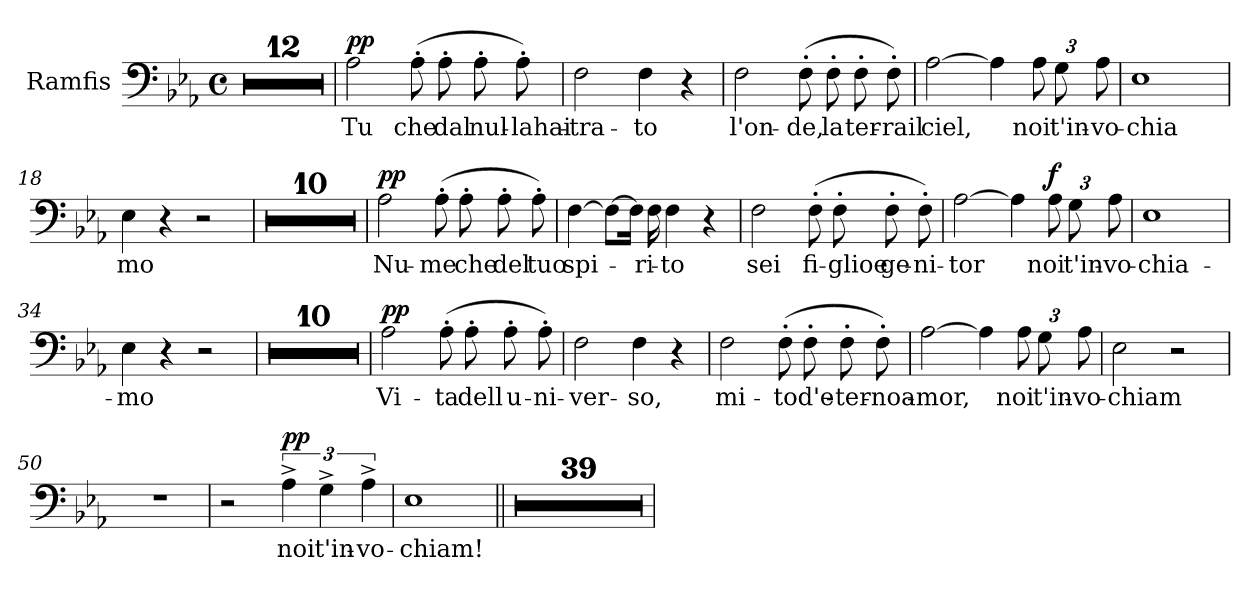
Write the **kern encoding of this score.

**kern	**text	**dynam
*part1	*part1	*part1
*staff1	*staff1	*staff1
*I"Ramfis	*	*
*I'Ram	*	*
*clefF4	*	*
*k[b-e-a-]	*	*
*M4/4	*	*
*met(c)	*	*
=1	=1	=1
1r	.	.
=2	=2	=2
1r	.	.
=3	=3	=3
1r	.	.
=4	=4	=4
1r	.	.
!!LO:LB:g=z
=5	=5	=5
1r	.	.
=6	=6	=6
1r	.	.
=7	=7	=7
1r	.	.
=8	=8	=8
1r	.	.
!!LO:LB:g=z
=9	=9	=9
1r	.	.
=10	=10	=10
1r	.	.
=11	=11	=11
1r	.	.
=12	=12	=12
1r	.	.
!!LO:PB:g=z
=13	=13	=13
!	!LO:LY:b:color=#0055FF	!LO:DY:a
2A-\	Tu	pp
!	!LO:LY:b:color=#0055FF	!
(<8A-'\	che	.
!	!LO:LY:b:color=#0055FF	!
8A-'\	dal	.
!	!LO:LY:b:color=#0055FF	!
8A-'\	nul-	.
!	!LO:LY:b:color=#0055FF	!
8A-'\)	-lahai-	.
=14	=14	=14
!	!LO:LY:b:color=#0055FF	!
2F\	-tra-	.
!	!LO:LY:b:color=#0055FF	!
4F\	-to	.
4r	.	.
=15	=15	=15
!	!LO:LY:b:color=#0055FF	!
2F\	l'on-	.
!	!LO:LY:b:color=#0055FF	!
(<8F'\	-de,	.
!	!LO:LY:b:color=#0055FF	!
8F'\	la	.
!	!LO:LY:b:color=#0055FF	!
8F'\	ter-	.
!	!LO:LY:b:color=#0055FF	!
8F'\)	-rail	.
=16	=16	=16
!	!LO:LY:b:color=#0055FF	!
[2A-\	ciel,	.
4A-\]	.	.
*Xbrackettup	*	*
!	!LO:LY:b:color=#0055FF	!
12A-\	noi	.
!	!LO:LY:b:color=#0055FF	!
12G\	t'in-	.
!	!LO:LY:b:color=#0055FF	!
12A-\	-vo-	.
=17	=17	=17
!	!LO:LY:b:color=#0055FF	!
1E-	-chia	.
!!LO:LB:g=z
=18	=18	=18
!	!LO:LY:b:color=#0055FF	!
4E-\	mo	.
4r	.	.
2r	.	.
=19	=19	=19
1r	.	.
=20	=20	=20
1r	.	.
=21	=21	=21
1r	.	.
!!LO:PB:g=z
=22	=22	=22
1r	.	.
=23	=23	=23
1r	.	.
=24	=24	=24
1r	.	.
!!LO:LB:g=z
=25	=25	=25
1r	.	.
=26	=26	=26
1r	.	.
=27	=27	=27
1r	.	.
=28	=28	=28
1r	.	.
!!LO:LB:g=z
=29	=29	=29
!	!LO:LY:b:color=#0055FF	!LO:DY:a
2A-\	Nu-	pp
!	!LO:LY:b:color=#0055FF	!
(>8A-'\	-me	.
!	!LO:LY:b:color=#0055FF	!
8A-'\	che	.
!	!LO:LY:b:color=#0055FF	!
8A-'\	del	.
!	!LO:LY:b:color=#0055FF	!
8A-'\)	tuo	.
=30	=30	=30
!	!LO:LY:b:color=#0055FF	!
[4F\	spi-	.
8F\L_	.	.
16F\Jk]	.	.
!	!LO:LY:b:color=#0055FF	!
16F\	-ri-	.
!	!LO:LY:b:color=#0055FF	!
4F\	-to	.
4r	.	.
=31	=31	=31
!	!LO:LY:b:color=#0055FF	!
2F\	sei	.
!	!LO:LY:b:color=#0055FF	!
(>8F'\	fi-	.
!	!LO:LY:b:color=#0055FF	!
8F'\	-glioe	.
!	!LO:LY:b:color=#0055FF	!
8F'\	ge-	.
!	!LO:LY:b:color=#0055FF	!
8F'\)	-ni-	.
=32	=32	=32
!	!LO:LY:b:color=#0055FF	!
[2A-\	-tor	.
4A-\]	.	.
!	!LO:LY:b:color=#0055FF	!LO:DY:a
12A-\	noi	f
!	!LO:LY:b:color=#0055FF	!
12G\	t'in-	.
!	!LO:LY:b:color=#0055FF	!
12A-\	-vo-	.
=33	=33	=33
!	!LO:LY:b:color=#0055FF	!
1E-	-chia-	.
!!LO:PB:g=z
=34	=34	=34
!	!LO:LY:b:color=#0055FF	!
4E-\	-mo	.
4r	.	.
2r	.	.
=35	=35	=35
1r	.	.
=36	=36	=36
1r	.	.
=37	=37	=37
1r	.	.
!!LO:LB:g=z
=38	=38	=38
1r	.	.
=39	=39	=39
1r	.	.
=40	=40	=40
1r	.	.
!!LO:LB:g=z
=41	=41	=41
1r	.	.
=42	=42	=42
1r	.	.
=43	=43	=43
1r	.	.
=44	=44	=44
1r	.	.
!!LO:PB:g=z
=45	=45	=45
!	!LO:LY:b:color=#0055FF	!LO:DY:a
2A-\	Vi-	pp
!	!LO:LY:b:color=#0055FF	!
(>8A-'\	-ta	.
!	!LO:LY:b:color=#0055FF	!
8A-'\	dell	.
!	!LO:LY:b:color=#0055FF	!
8A-'\	u-	.
!	!LO:LY:b:color=#0055FF	!
8A-'\)	-ni-	.
=46	=46	=46
!	!LO:LY:b:color=#0055FF	!
2F\	-ver-	.
!	!LO:LY:b:color=#0055FF	!
4F\	-so,	.
4r	.	.
=47	=47	=47
!	!LO:LY:b:color=#0055FF	!
2F\	mi-	.
!	!LO:LY:b:color=#0055FF	!
(>8F'\	-to	.
!	!LO:LY:b:color=#0055FF	!
8F'\	d'e-	.
!	!LO:LY:b:color=#0055FF	!
8F'\	-ter-	.
!	!LO:LY:b:color=#0055FF	!
8F'\)	-noa-	.
=48	=48	=48
!	!LO:LY:b:color=#0055FF	!
[2A-\	-mor,	.
4A-\]	.	.
!	!LO:LY:b:color=#0055FF	!
12A-\	noi	.
!	!LO:LY:b:color=#0055FF	!
12G\	t'in-	.
!	!LO:LY:b:color=#0055FF	!
12A-\	-vo-	.
!!LO:LB:g=z
=49	=49	=49
!	!LO:LY:b:color=#0055FF	!
2E-\	-chiam	.
2r	.	.
=50	=50	=50
1r	.	.
=51	=51	=51
2r	.	.
*brackettup	*	*
!	!LO:LY:b:color=#0055FF	!LO:DY:a
6A-^\	noi	pp
!	!LO:LY:b:color=#0055FF	!
6G^\	t'in-	.
!	!LO:LY:b:color=#0055FF	!
6A-^\	-vo-	.
=52	=52	=52
!	!LO:LY:b:color=#0055FF	!
1E-	-chiam!	.
!!LO:PB:g=z
=53||	=53||	=53||
1r	.	.
=54	=54	=54
1r	.	.
=55	=55	=55
1r	.	.
=56	=56	=56
1r	.	.
!!LO:LB:g=z
=57	=57	=57
1r	.	.
=58	=58	=58
1r	.	.
=59	=59	=59
1r	.	.
=60	=60	=60
1r	.	.
!!LO:LB:g=z
=61	=61	=61
1r	.	.
=62	=62	=62
1r	.	.
=63	=63	=63
1r	.	.
!!LO:LB:g=z
=64	=64	=64
1r	.	.
=65	=65	=65
1r	.	.
=66	=66	=66
1r	.	.
=67	=67	=67
1r	.	.
!!LO:LB:g=z
=68	=68	=68
1r	.	.
=69	=69	=69
1r	.	.
=70	=70	=70
1r	.	.
=71	=71	=71
1r	.	.
=72	=72	=72
1r	.	.
!!LO:PB:g=z
=73	=73	=73
1r	.	.
=74	=74	=74
1r	.	.
=75	=75	=75
1r	.	.
=76	=76	=76
1r	.	.
!!LO:LB:g=z
=77	=77	=77
1r	.	.
=78	=78	=78
1r	.	.
=79	=79	=79
1r	.	.
!!LO:LB:g=z
=80	=80	=80
1r	.	.
=81	=81	=81
1r	.	.
=82	=82	=82
1r	.	.
=83	=83	=83
1r	.	.
!!LO:LB:g=z
=84	=84	=84
1r	.	.
=85	=85	=85
1r	.	.
=86	=86	=86
1r	.	.
!!LO:LB:g=z
=87	=87	=87
1r	.	.
=88	=88	=88
1r	.	.
=89	=89	=89
1r	.	.
!!LO:LB:g=z
=90	=90	=90
1r	.	.
=91	=91	=91
1r	.	.
=	=	=
*-	*-	*-
